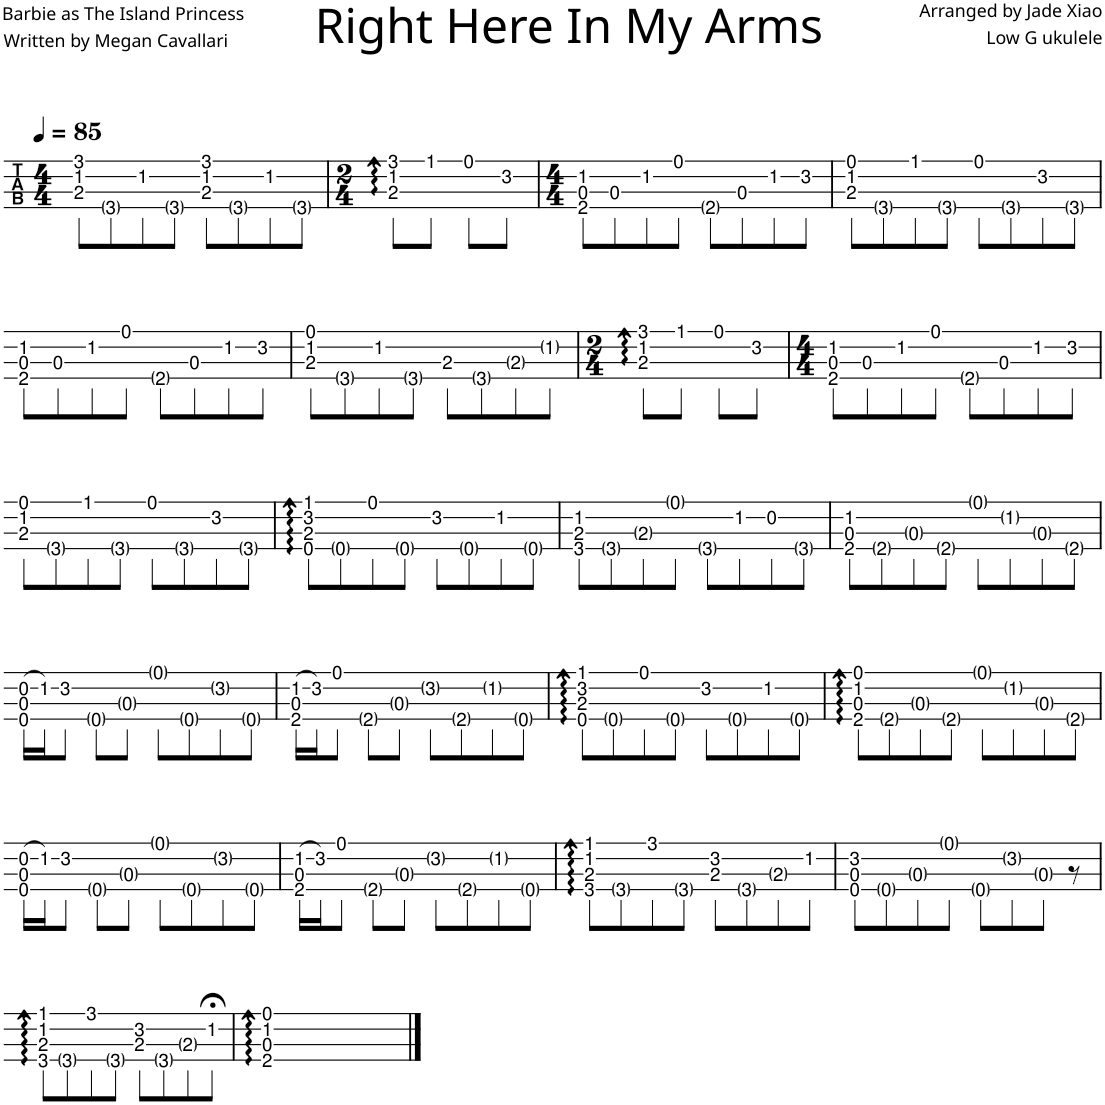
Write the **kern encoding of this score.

**kern
*part1
*staff1
*I"Ukulele
*I'Uk.
*stria4
*
*k[]
*M4/4
*MM85
=1
8d\ 8f\ 8cc\L
8B-\
8f\
8B-\J
8d\ 8f\ 8cc\L
8B-\
8f\
8B-\J
=2
*M2/4
8d\:: 8f\:: 8cc\::L
8b-\J
8a\L
8g\J
=3
*M4/4
8A\ 8c\ 8f\L
8c\
8f\
8a\J
8A\L
8c\
8f\
8g\J
=4
8d\ 8f\ 8a\L
8B-\
8b-\
8B-\J
8a\L
8B-\
8g\
8B-\J
!!LO:LB:g=z
=5
8A\ 8c\ 8f\L
8c\
8f\
8a\J
8A\L
8c\
8f\
8g\J
=6
8d\ 8f\ 8a\L
8B-\
8f\
8B-\J
8d\L
8B-\
8d\
8f\J
=7
*M2/4
8d\:: 8f\:: 8cc\::L
8b-\J
8a\L
8g\J
=8
*M4/4
8A\ 8c\ 8f\L
8c\
8f\
8a\J
8A\L
8c\
8f\
8g\J
!!LO:LB:g=z
=9
8d\ 8f\ 8a\L
8B-\
8b-\
8B-\J
8a\L
8B-\
8g\
8B-\J
=10
8G\:: 8d\:: 8g\:: 8b-\::L
8G\
8a\
8G\J
8g\L
8G\
8f\
8G\J
=11
8B-\ 8d\ 8f\L
8B-\
8d\
8a\J
8B-\L
8f\
8e\
8B-\J
=12
8A\ 8c\ 8f\L
8A\
8c\
8A\J
8a\L
8f\
8c\
8A\J
!!LO:LB:g=z
=13
(16G\ 16c\ 16e\LL
16f\J)
8g\J
8G\L
8c\J
8a\L
8G\
8g\
8G\J
=14
(16A\ 16c\ 16f\LL
16g\J)
8a\J
8A\L
8c\J
8g\L
8A\
8f\
8G\J
=15
8G\:: 8d\:: 8g\:: 8b-\::L
8G\
8a\
8G\J
8g\L
8G\
8f\
8G\J
=16
8A\:: 8c\:: 8f\:: 8a\::L
8A\
8c\
8A\J
8a\L
8f\
8c\
8A\J
!!LO:LB:g=z
=17
(16G\ 16c\ 16e\LL
16f\J)
8g\J
8G\L
8c\J
8a\L
8G\
8g\
8G\J
=18
(16A\ 16c\ 16f\LL
16g\J)
8a\J
8A\L
8c\J
8g\L
8A\
8f\
8G\J
=19
8B-\:: 8d\:: 8f\:: 8b-\::L
8B-\
8cc\
8B-\J
8d\ 8g\L
8B-\
8d\
8f\J
=20
8G\ 8c\ 8g\L
8G\
8c\
8a\J
8G\L
8g\
8c\J
8r
!!LO:LB:g=z
=21
8B-\:: 8d\:: 8f\:: 8b-\::L
8B-\
8cc\
8B-\J
8d\ 8g\L
8B-\
8d\
8f;<\J
=22
1A:: 1c:: 1f:: 1a::
==
*-
